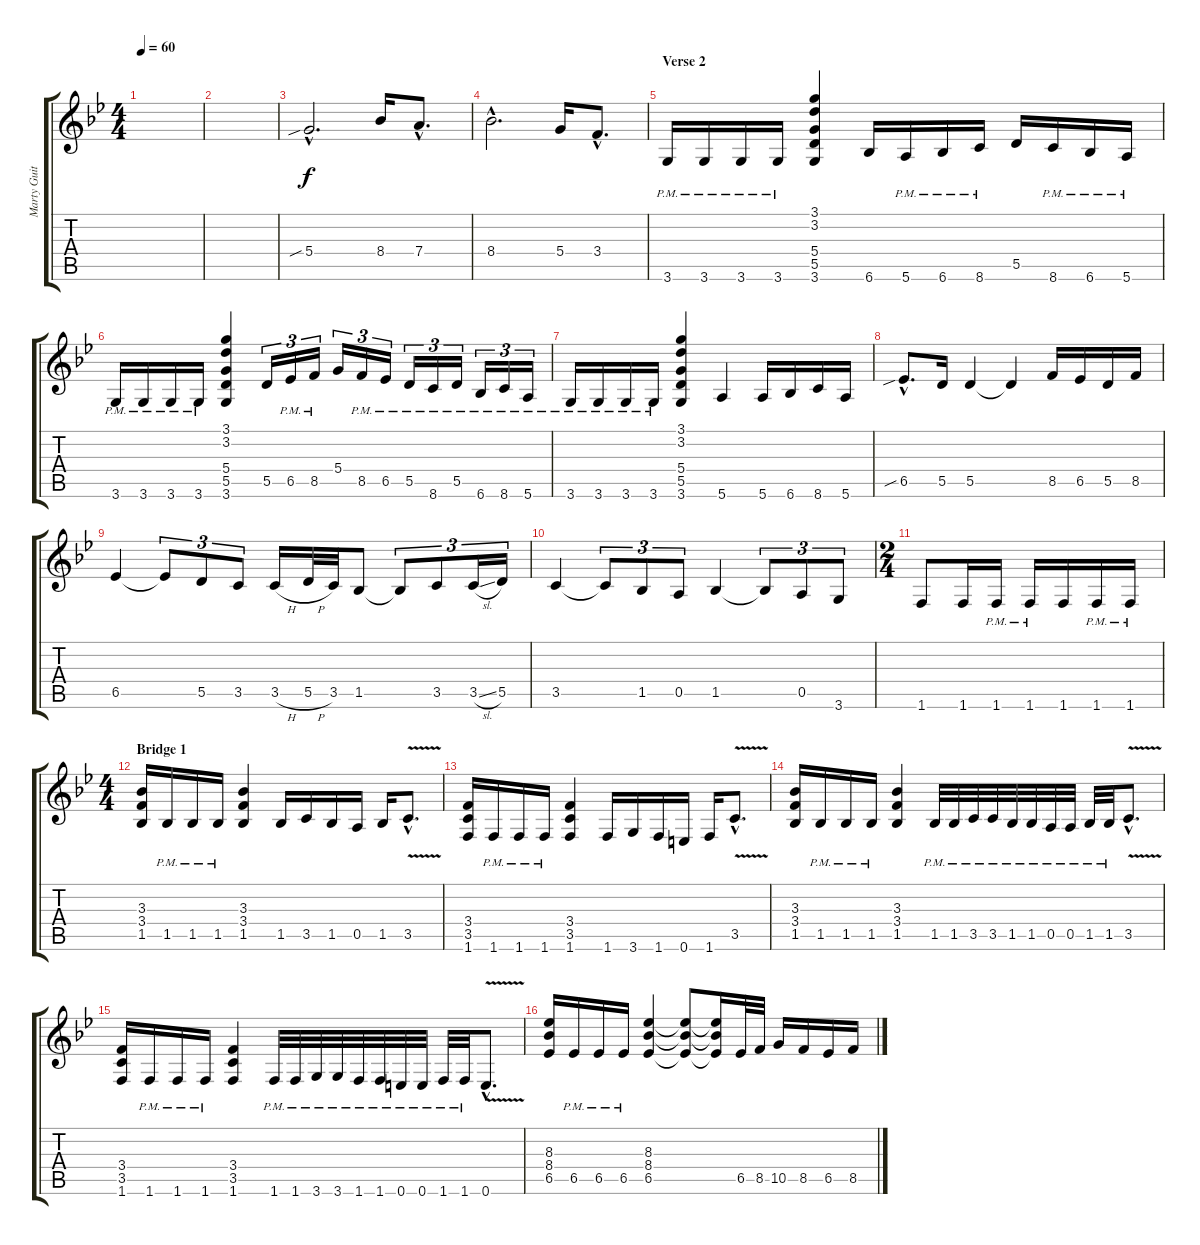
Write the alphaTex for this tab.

\track ("Marty Guitar" "Marty Guit") {instrument overdrivenguitar}
\staff {score tabs}
\tuning (E4 B3 G3 D3 A2 E2) {hide}
\ts (4 4)
\tempo 60
\clef g2
\ks gminor
|
|
5.4{sib hac}.2{d} 8.4.16 7.4{hac}.8{d} |
8.4{hac}.2{d} 5.4.16 3.4{hac}.8{d} |
\section ("" "Verse 2")
3.6{pm}.16 3.6{pm}.16 3.6{pm}.16 3.6{pm}.16 (3.1 3.2 5.4 5.5 3.6).4 6.6.16 5.6{pm}.16 6.6{pm}.16 8.6{pm}.16 5.5.16 8.6{pm}.16 6.6{pm}.16 5.6{pm}.16 |
3.6{pm}.16 3.6{pm}.16 3.6{pm}.16 3.6{pm}.16 (3.1 3.2 5.4 5.5 3.6).4 5.5.16{tu (3 2)} 6.5{pm}.16{tu (3 2)} 8.5{pm}.16{tu (3 2)} 5.4.16{tu (3 2)} 8.5{pm}.16{tu (3 2)} 6.5{pm}.16{tu (3 2)} 5.5{pm}.16{tu (3 2)} 8.6{pm}.16{tu (3 2)} 5.5{pm}.16{tu (3 2)} 6.6{pm}.16{tu (3 2)} 8.6{pm}.16{tu (3 2)} 5.6{pm}.16{tu (3 2)} |
3.6{pm}.16 3.6{pm}.16 3.6{pm}.16 3.6{pm}.16 (3.1 3.2 5.4 5.5 3.6).4 5.6.4 5.6.16 6.6.16 8.6.16 5.6.16 |
6.5{sib hac}.8{d} 5.5.16 5.5.4 5.5{t}.4 8.5.16 6.5.16 5.5.16 8.5.16 |
6.5.4 6.5{t}.8{tu (3 2)} 5.5.8{tu (3 2)} 3.5.8{tu (3 2)} 3.5{h}.16 5.5{h}.32 3.5.32 1.5.8 1.5{t}.8{tu (3 2)} 3.5.8{tu (3 2)} 3.5{sl}.16{tu (3 2)} 5.5.16{tu (3 2)} |
3.5.4 3.5{t}.8{tu (3 2)} 1.5.8{tu (3 2)} 0.5.8{tu (3 2)} 1.5.4 1.5{t}.8{tu (3 2)} 0.5.8{tu (3 2)} 3.6.8{tu (3 2)} |
\ts (2 4)
1.6.8 1.6.16 1.6{pm}.16 1.6{pm}.16 1.6.16 1.6{pm}.16 1.6{pm}.16 |
\ts (4 4)
\section ("" "Bridge 1")
(3.3 3.4 1.5).16 1.5{pm}.16 1.5{pm}.16 1.5{pm}.16 (3.3 3.4 1.5).4 1.5.16 3.5.16 1.5.16 0.5.16 1.5.16 3.5{v hac}.8{d} |
(3.4 3.5 1.6).16 1.6{pm}.16 1.6{pm}.16 1.6{pm}.16 (3.4 3.5 1.6).4 1.6.16 3.6.16 1.6.16 0.6.16 1.6.16 3.5{v hac}.8{d} |
(3.3 3.4 1.5).16 1.5{pm}.16 1.5{pm}.16 1.5{pm}.16 (3.3 3.4 1.5).4 1.5{pm}.32 1.5{pm}.32 3.5{pm}.32 3.5{pm}.32 1.5{pm}.32 1.5{pm}.32 0.5{pm}.32 0.5{pm}.32 1.5{pm}.32 1.5{pm}.32 3.5{v hac}.8{d} |
(3.4 3.5 1.6).16 1.6{pm}.16 1.6{pm}.16 1.6{pm}.16 (3.4 3.5 1.6).4 1.6{pm}.32 1.6{pm}.32 3.6{pm}.32 3.6{pm}.32 1.6{pm}.32 1.6{pm}.32 0.6{pm}.32 0.6{pm}.32 1.6{pm}.32 1.6{pm}.32 0.6{v hac}.8{d} |
(8.3 8.4 6.5).16 6.5{pm}.16 6.5{pm}.16 6.5{pm}.16 (8.3 8.4 6.5).4 (8.3{t} 8.4{t} 6.5{t}).8 (8.3{t} 8.4{t} 6.5{t}).16 6.5.32 8.5.32 10.5.16 8.5.16 6.5.16 8.5.16
